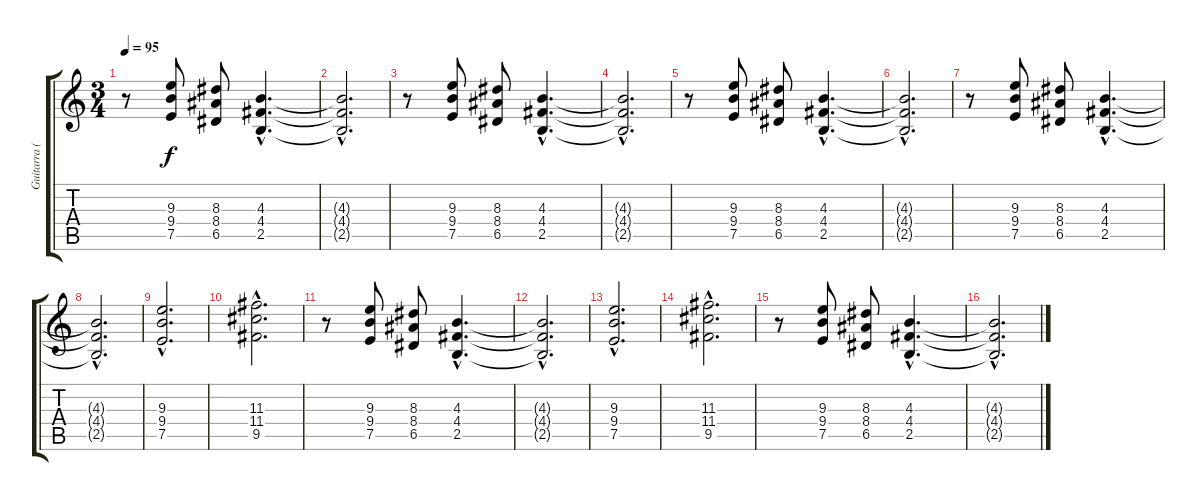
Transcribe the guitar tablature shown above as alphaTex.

\track ("Guitarra (Mike)" "Guitarra (") {instrument distortionguitar}
\staff {score tabs}
\tuning (E4 B3 G3 D3 A2 E2) {hide}
\ts (3 4)
\tempo 95
\clef g2
\ks c
r.8{dy f} (9.3 9.4 7.5).8 (8.3 8.4 6.5).8 (4.3{hac} 4.4{hac} 2.5{hac}).4{d} |
(4.3{hac t} 4.4{hac t} 2.5{hac t}).2{d} |
r.8 (9.3 9.4 7.5).8 (8.3 8.4 6.5).8 (4.3{hac} 4.4{hac} 2.5{hac}).4{d} |
(4.3{hac t} 4.4{hac t} 2.5{hac t}).2{d} |
r.8 (9.3 9.4 7.5).8 (8.3 8.4 6.5).8 (4.3{hac} 4.4{hac} 2.5{hac}).4{d} |
(4.3{hac t} 4.4{hac t} 2.5{hac t}).2{d} |
r.8 (9.3 9.4 7.5).8 (8.3 8.4 6.5).8 (4.3{hac} 4.4{hac} 2.5{hac}).4{d} |
(4.3{hac t} 4.4{hac t} 2.5{hac t}).2{d} |
(9.3{hac} 9.4{hac} 7.5{hac}).2{d} |
(11.3{hac} 11.4{hac} 9.5{hac}).2{d} |
r.8 (9.3 9.4 7.5).8 (8.3 8.4 6.5).8 (4.3{hac} 4.4{hac} 2.5{hac}).4{d} |
(4.3{hac t} 4.4{hac t} 2.5{hac t}).2{d} |
(9.3{hac} 9.4{hac} 7.5{hac}).2{d} |
(11.3{hac} 11.4{hac} 9.5{hac}).2{d} |
r.8 (9.3 9.4 7.5).8 (8.3 8.4 6.5).8 (4.3{hac} 4.4{hac} 2.5{hac}).4{d} |
(4.3{hac t} 4.4{hac t} 2.5{hac t}).2{d}
